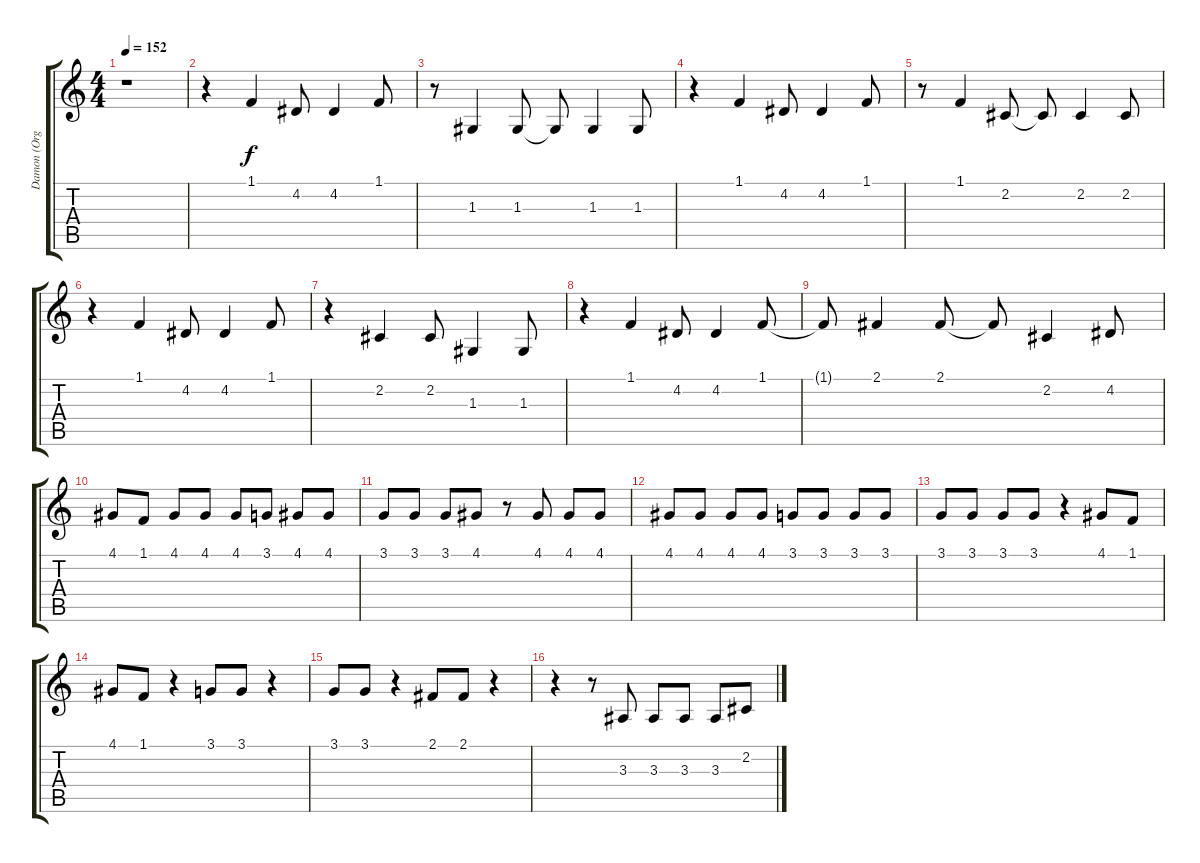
\track ("Damon (Organ)" "Damon (Org") {instrument drawbarorgan}
\staff {score tabs}
\tuning (E4 B3 G3 D3 A2 E2) {hide}
\ts (4 4)
\tempo 152
\clef g2
\ks c
r.1{dy f} |
r.4 1.1.4 4.2.8 4.2.4 1.1.8 |
r.8 1.3.4 1.3.8 1.3{t}.8 1.3.4 1.3.8 |
r.4 1.1.4 4.2.8 4.2.4 1.1.8 |
r.8 1.1.4 2.2.8 2.2{t}.8 2.2.4 2.2.8 |
r.4 1.1.4 4.2.8 4.2.4 1.1.8 |
r.4 2.2.4 2.2.8 1.3.4 1.3.8 |
r.4 1.1.4 4.2.8 4.2.4 1.1.8 |
1.1{t}.8 2.1.4 2.1.8 2.1{t}.8 2.2.4 4.2.8 |
4.1.8 1.1.8 4.1.8 4.1.8 4.1.8 3.1.8 4.1.8 4.1.8 |
3.1.8 3.1.8 3.1.8 4.1.8 r.8 4.1.8 4.1.8 4.1.8 |
4.1.8 4.1.8 4.1.8 4.1.8 3.1.8 3.1.8 3.1.8 3.1.8 |
3.1.8 3.1.8 3.1.8 3.1.8 r.4 4.1.8 1.1.8 |
4.1.8 1.1.8 r.4 3.1.8 3.1.8 r.4 |
3.1.8 3.1.8 r.4 2.1.8 2.1.8 r.4 |
r.4 r.8 3.3.8 3.3.8 3.3.8 3.3.8 2.2.8
